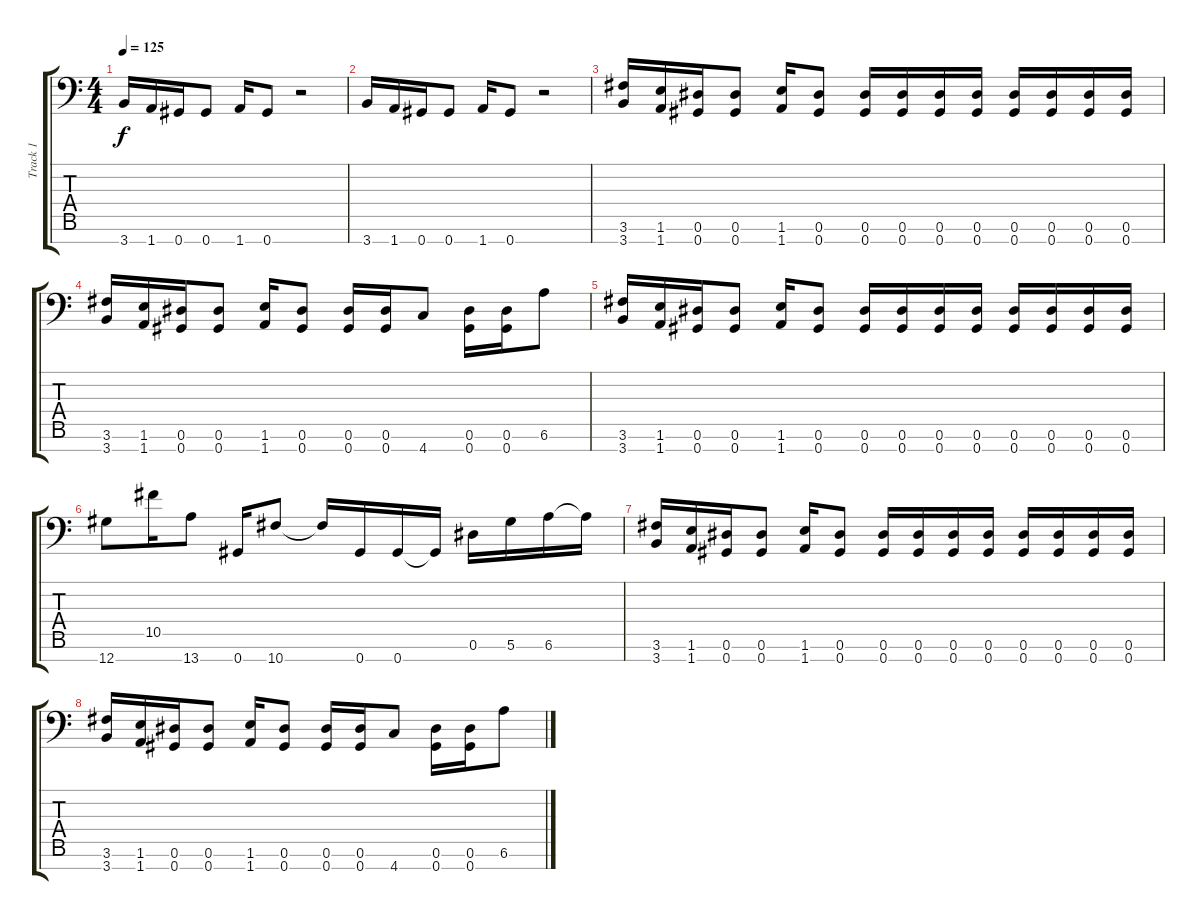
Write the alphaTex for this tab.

\track ("Track 1" "Track 1") {instrument distortionguitar}
\staff {score tabs}
\tuning (Eb4 Bb3 Gb3 Db3 Ab2 Eb2 Ab1) {hide}
\ts (4 4)
\tempo 125
\clef f4
\ks c
3.7.16{dy f} 1.7.16 0.7.16 0.7.8 1.7.16 0.7.8 r.2 |
3.7.16 1.7.16 0.7.16 0.7.8 1.7.16 0.7.8 r.2 |
(3.6 3.7).16 (1.6 1.7).16 (0.6 0.7).16 (0.6 0.7).8 (1.6 1.7).16 (0.6 0.7).8 (0.6 0.7).16 (0.6 0.7).16 (0.6 0.7).16 (0.6 0.7).16 (0.6 0.7).16 (0.6 0.7).16 (0.6 0.7).16 (0.6 0.7).16 |
(3.6 3.7).16 (1.6 1.7).16 (0.6 0.7).16 (0.6 0.7).8 (1.6 1.7).16 (0.6 0.7).8 (0.6 0.7).16 (0.6 0.7).16 4.7.8 (0.6 0.7).16 (0.6 0.7).16 6.6.8 |
(3.6 3.7).16 (1.6 1.7).16 (0.6 0.7).16 (0.6 0.7).8 (1.6 1.7).16 (0.6 0.7).8 (0.6 0.7).16 (0.6 0.7).16 (0.6 0.7).16 (0.6 0.7).16 (0.6 0.7).16 (0.6 0.7).16 (0.6 0.7).16 (0.6 0.7).16 |
12.7.8 10.5.16 13.7.8 0.7.16 10.7.8 10.7{t}.16 0.7.16 0.7.16 0.7{t}.16 0.6.16 5.6.16 6.6.16 6.6{t}.16 |
(3.6 3.7).16 (1.6 1.7).16 (0.6 0.7).16 (0.6 0.7).8 (1.6 1.7).16 (0.6 0.7).8 (0.6 0.7).16 (0.6 0.7).16 (0.6 0.7).16 (0.6 0.7).16 (0.6 0.7).16 (0.6 0.7).16 (0.6 0.7).16 (0.6 0.7).16 |
(3.6 3.7).16 (1.6 1.7).16 (0.6 0.7).16 (0.6 0.7).8 (1.6 1.7).16 (0.6 0.7).8 (0.6 0.7).16 (0.6 0.7).16 4.7.8 (0.6 0.7).16 (0.6 0.7).16 6.6.8
